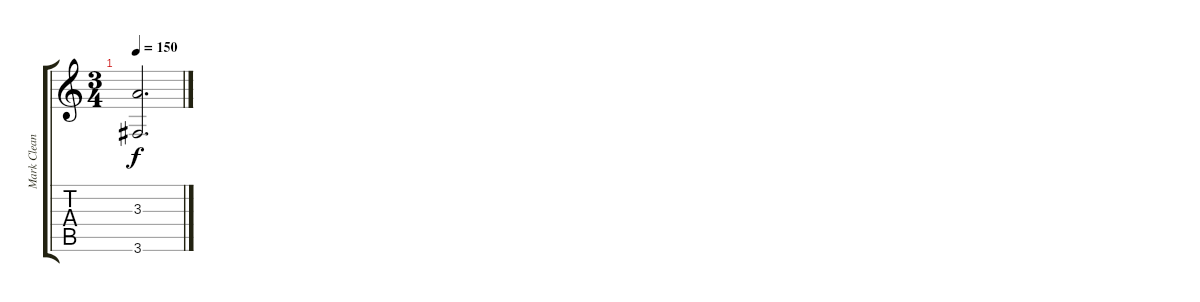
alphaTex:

\track ("Mark Clean" "Mark Clean") {instrument acousticguitarsteel}
\staff {score tabs}
\tuning (Eb4 Bb3 Gb3 Db3 Ab2 Eb2) {hide}
\ts (3 4)
\tempo 150
\clef g2
\ks c
(3.3{t} 3.6{t}).2{d dy f}
